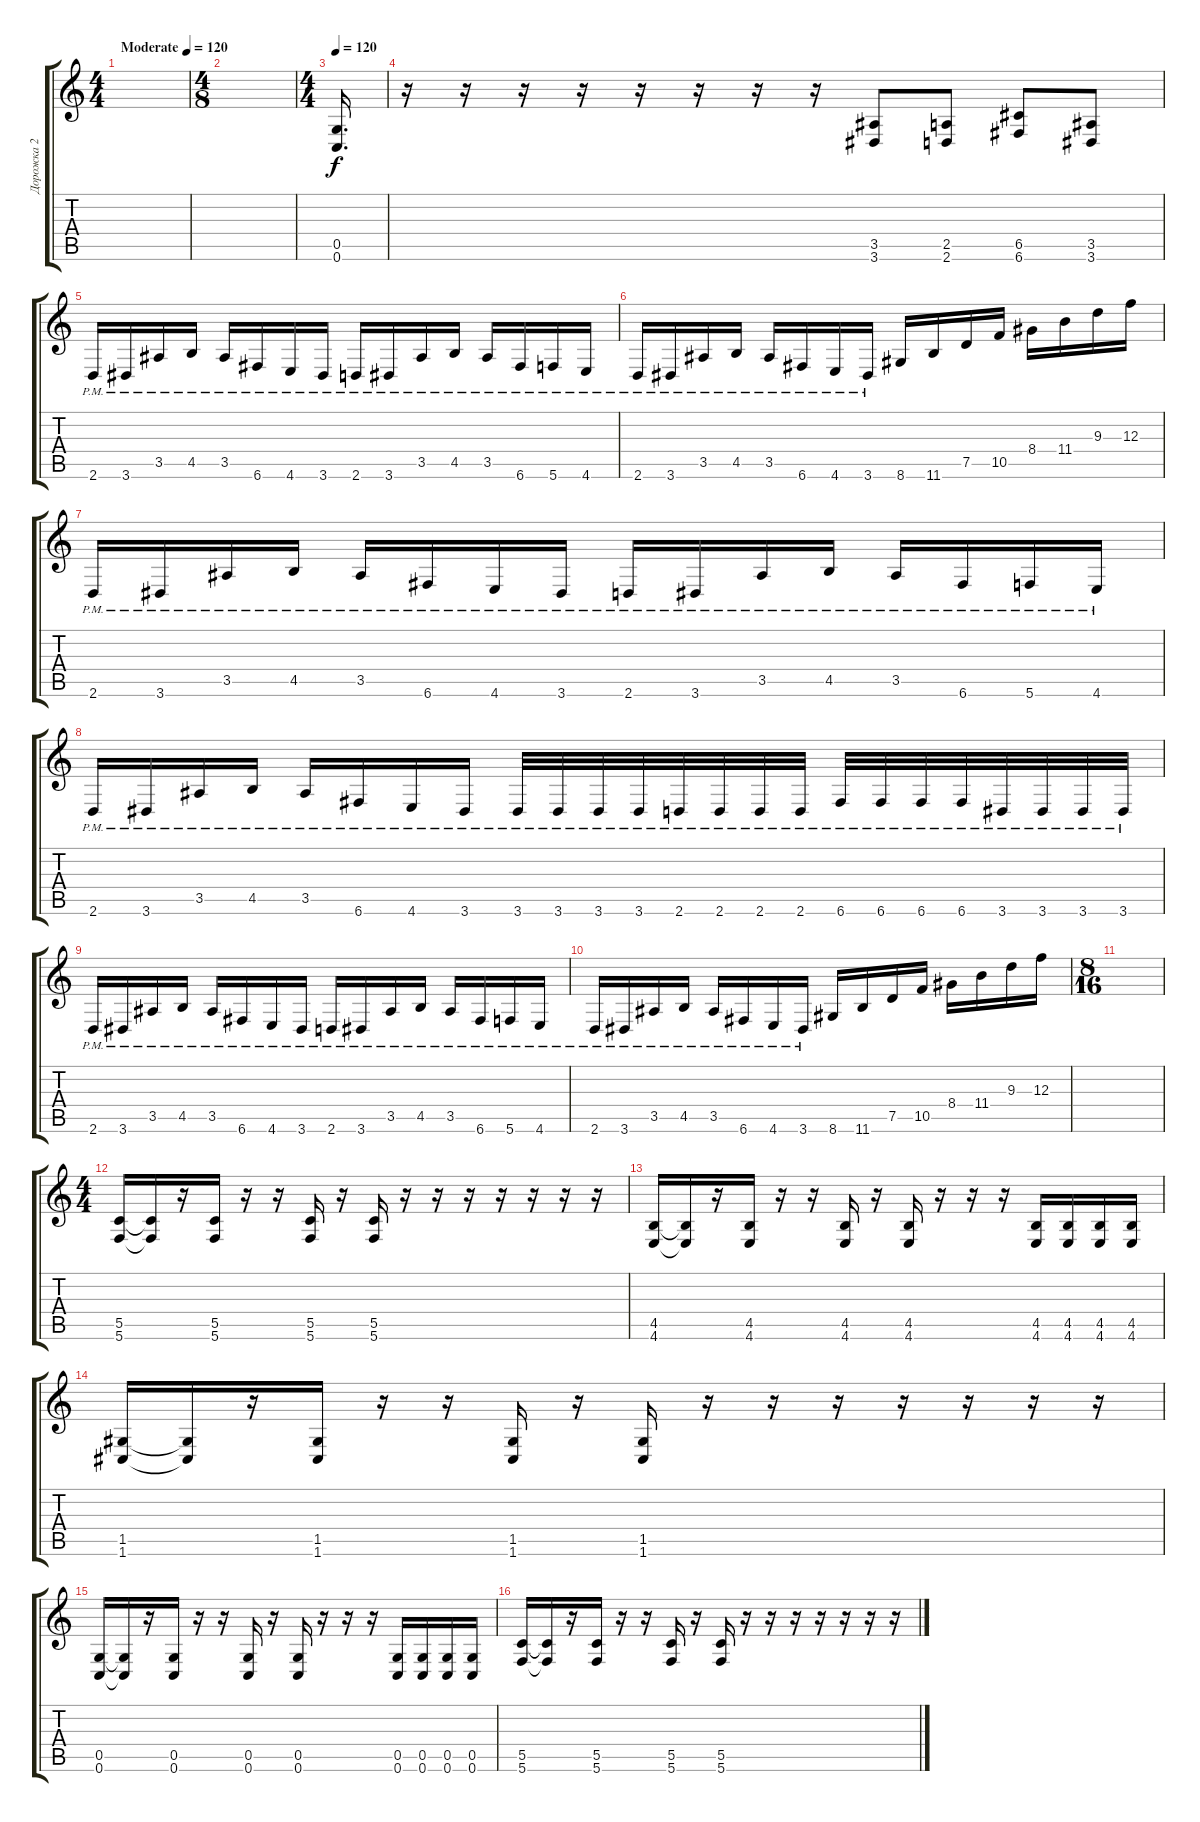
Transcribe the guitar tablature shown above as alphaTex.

\track ("Дорожка 2" "Дорожка 2") {instrument distortionguitar}
\staff {score tabs}
\tuning (D4 A3 F3 C3 G2 C2) {hide}
\ts (4 4)
\tempo (120 "Moderate")
\clef g2
\ks c
|
\ts (4 8)
|
\ts (4 4)
\tempo 120
(0.5 0.6).16{d} |
r.16 r.16 r.16 r.16 r.16 r.16 r.16 r.16 (3.5 3.6).8 (2.5 2.6).8 (6.5 6.6).8 (3.5 3.6).8 |
2.6{pm}.16 3.6{pm}.16 3.5{pm}.16 4.5{pm}.16 3.5{pm}.16 6.6{pm}.16 4.6{pm}.16 3.6{pm}.16 2.6{pm}.16 3.6{pm}.16 3.5{pm}.16 4.5{pm}.16 3.5{pm}.16 6.6{pm}.16 5.6{pm}.16 4.6{pm}.16 |
2.6{pm}.16 3.6{pm}.16 3.5{pm}.16 4.5{pm}.16 3.5{pm}.16 6.6{pm}.16 4.6{pm}.16 3.6{pm}.16 8.6.16 11.6.16 7.5.16 10.5.16 8.4.16 11.4.16 9.3.16 12.3.16 |
2.6{pm}.16 3.6{pm}.16 3.5{pm}.16 4.5{pm}.16 3.5{pm}.16 6.6{pm}.16 4.6{pm}.16 3.6{pm}.16 2.6{pm}.16 3.6{pm}.16 3.5{pm}.16 4.5{pm}.16 3.5{pm}.16 6.6{pm}.16 5.6{pm}.16 4.6{pm}.16 |
2.6{pm}.16 3.6{pm}.16 3.5{pm}.16 4.5{pm}.16 3.5{pm}.16 6.6{pm}.16 4.6{pm}.16 3.6{pm}.16 3.6{pm}.32 3.6{pm}.32 3.6{pm}.32 3.6{pm}.32 2.6{pm}.32 2.6{pm}.32 2.6{pm}.32 2.6{pm}.32 6.6{pm}.32 6.6{pm}.32 6.6{pm}.32 6.6{pm}.32 3.6{pm}.32 3.6{pm}.32 3.6{pm}.32 3.6{pm}.32 |
2.6{pm}.16 3.6{pm}.16 3.5{pm}.16 4.5{pm}.16 3.5{pm}.16 6.6{pm}.16 4.6{pm}.16 3.6{pm}.16 2.6{pm}.16 3.6{pm}.16 3.5{pm}.16 4.5{pm}.16 3.5{pm}.16 6.6{pm}.16 5.6{pm}.16 4.6{pm}.16 |
2.6{pm}.16 3.6{pm}.16 3.5{pm}.16 4.5{pm}.16 3.5{pm}.16 6.6{pm}.16 4.6{pm}.16 3.6{pm}.16 8.6.16 11.6.16 7.5.16 10.5.16 8.4.16 11.4.16 9.3.16 12.3.16 |
\ts (8 16)
|
\ts (4 4)
(5.5 5.6).16 (5.5{t} 5.6{t}).16 r.16 (5.5 5.6).16 r.16 r.16 (5.5 5.6).16 r.16 (5.5 5.6).16 r.16 r.16 r.16 r.16 r.16 r.16 r.16 |
(4.5 4.6).16 (4.5{t} 4.6{t}).16 r.16 (4.5 4.6).16 r.16 r.16 (4.5 4.6).16 r.16 (4.5 4.6).16 r.16 r.16 r.16 (4.5 4.6).16 (4.5 4.6).16 (4.5 4.6).16 (4.5 4.6).16 |
(1.5 1.6).16 (1.5{t} 1.6{t}).16 r.16 (1.5 1.6).16 r.16 r.16 (1.5 1.6).16 r.16 (1.5 1.6).16 r.16 r.16 r.16 r.16 r.16 r.16 r.16 |
(0.5 0.6).16 (0.5{t} 0.6{t}).16 r.16 (0.5 0.6).16 r.16 r.16 (0.5 0.6).16 r.16 (0.5 0.6).16 r.16 r.16 r.16 (0.5 0.6).16 (0.5 0.6).16 (0.5 0.6).16 (0.5 0.6).16 |
(5.5 5.6).16 (5.5{t} 5.6{t}).16 r.16 (5.5 5.6).16 r.16 r.16 (5.5 5.6).16 r.16 (5.5 5.6).16 r.16 r.16 r.16 r.16 r.16 r.16 r.16
